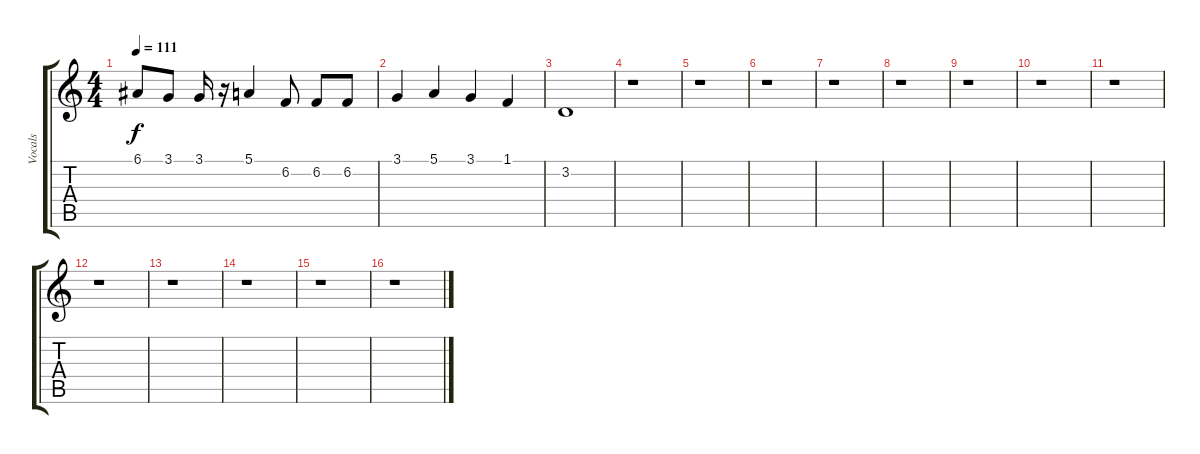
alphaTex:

\track ("Vocals" "Vocals") {instrument stringensemble1}
\staff {score tabs}
\tuning (E4 B3 G3 D3 A2 E2) {hide}
\ts (4 4)
\tempo 111
\clef g2
\ks c
6.1.8{dy f} 3.1.8 3.1.16 r.16 5.1.4 6.2.8 6.2.8 6.2.8 |
3.1.4 5.1.4 3.1.4 1.1.4 |
3.2.1 |
r.1 |
r.1 |
r.1 |
r.1 |
r.1 |
r.1 |
r.1 |
r.1 |
r.1 |
r.1 |
r.1 |
r.1 |
r.1
